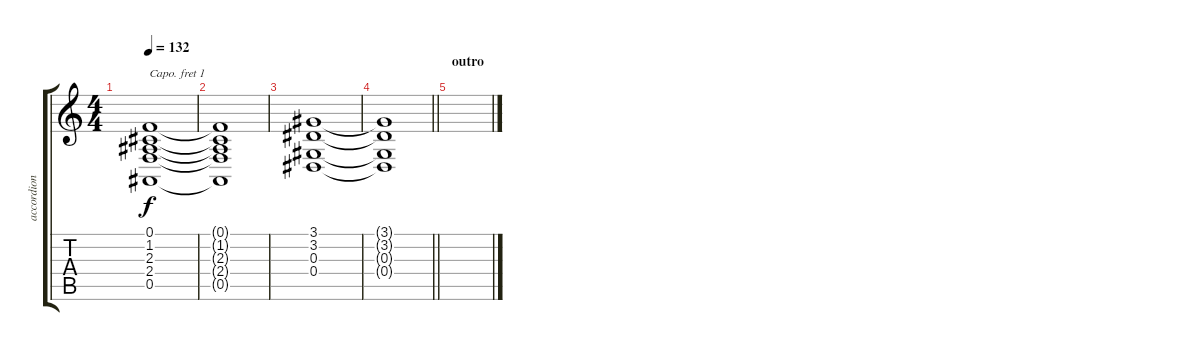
\track ("accordion" "accordion") {instrument accordion}
\staff {score tabs}
\capo 1
\tuning (E4 B3 G3 D3 A2 E2) {hide}
\ts (4 4)
\tempo 132
\clef g2
\ks c
(0.1 1.2 2.3 2.4 0.5).1{dy f} |
(0.1{t} 1.2{t} 2.3{t} 2.4{t} 0.5{t}).1 |
(3.1 3.2 0.3 0.4).1 |
\barLineRight lightlight
(3.1{t} 3.2{t} 0.3{t} 0.4{t}).1 |
\section ("" "outro")
